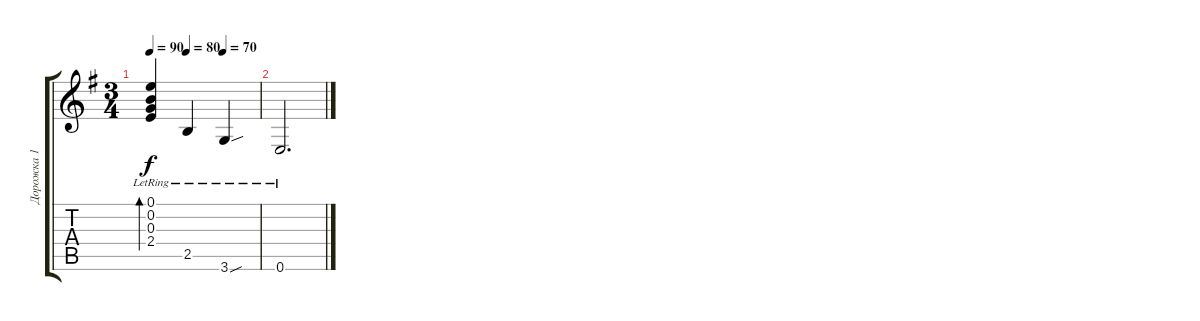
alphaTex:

\track ("Дорожка 1" "Дорожка 1") {instrument acousticguitarnylon}
\staff {score tabs}
\tuning (E4 B3 G3 D3 A2 E2) {hide}
\ts (3 4)
\tempo 90
\tempo (80 0.3333333333333333)
\tempo (70 0.6666666666666666)
\clef g2
\ks eminor
(0.1{lr} 0.2{lr} 0.3{lr} 2.4{lr}).4{bd 240 dy f} 2.5{lr}.4 3.6{sou lr}.4 |
0.6{lr}.2{d}
